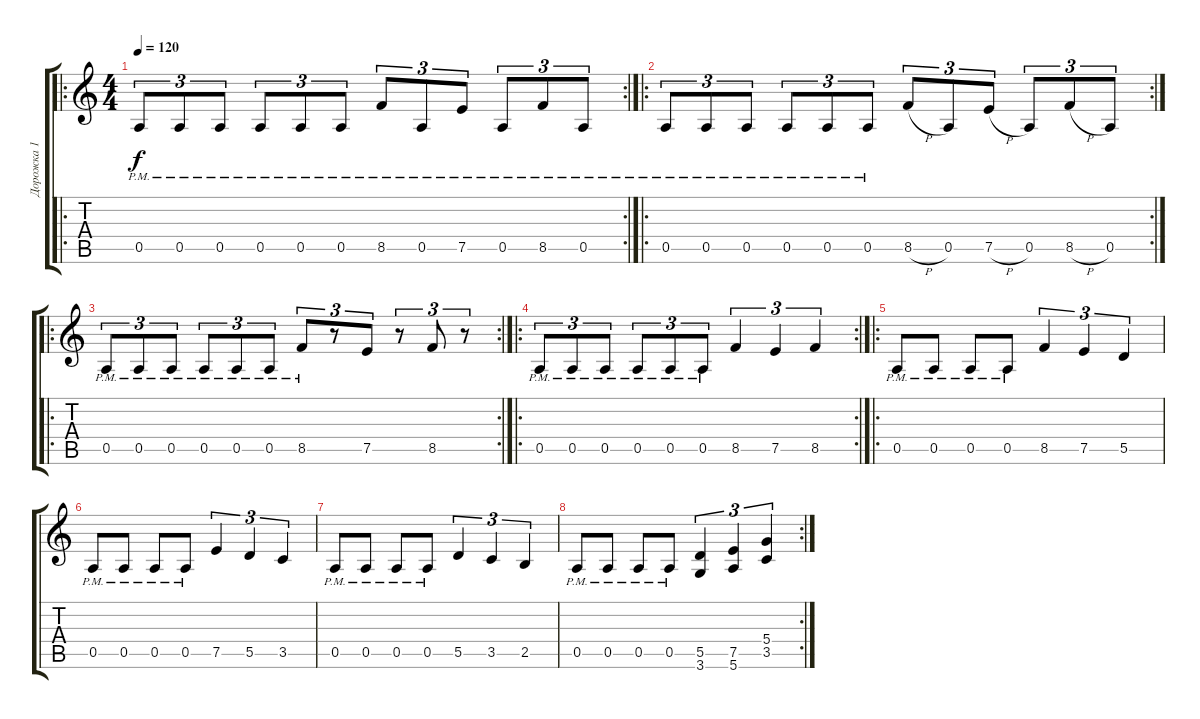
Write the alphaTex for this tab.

\track ("Дорожка 1" "Дорожка 1") {instrument distortionguitar}
\staff {score tabs}
\tuning (E4 B3 G3 D3 A2 E2) {hide}
\ro
\rc 2
\ts (4 4)
\tempo 120
\clef g2
\ks c
0.5{pm}.8{tu (3 2) dy f instrument distortionguitar} 0.5{pm}.8{tu (3 2)} 0.5{pm}.8{tu (3 2)} 0.5{pm}.8{tu (3 2)} 0.5{pm}.8{tu (3 2)} 0.5{pm}.8{tu (3 2)} 8.5{pm}.8{tu (3 2)} 0.5{pm}.8{tu (3 2)} 7.5{pm}.8{tu (3 2)} 0.5{pm}.8{tu (3 2)} 8.5{pm}.8{tu (3 2)} 0.5{pm}.8{tu (3 2)} |
\ro
\rc 2
0.5{pm}.8{tu (3 2)} 0.5{pm}.8{tu (3 2)} 0.5{pm}.8{tu (3 2)} 0.5{pm}.8{tu (3 2)} 0.5{pm}.8{tu (3 2)} 0.5{pm}.8{tu (3 2)} 8.5{h}.8{tu (3 2)} 0.5.8{tu (3 2)} 7.5{h}.8{tu (3 2)} 0.5.8{tu (3 2)} 8.5{h}.8{tu (3 2)} 0.5.8{tu (3 2)} |
\ro
\rc 2
0.5{pm}.8{tu (3 2)} 0.5{pm}.8{tu (3 2)} 0.5{pm}.8{tu (3 2)} 0.5{pm}.8{tu (3 2)} 0.5{pm}.8{tu (3 2)} 0.5{pm}.8{tu (3 2)} 8.5{pm}.8{tu (3 2)} r.8{tu (3 2)} 7.5.8{tu (3 2)} r.8{tu (3 2)} 8.5.8{tu (3 2)} r.8{tu (3 2)} |
\ro
\rc 2
0.5{pm}.8{tu (3 2)} 0.5{pm}.8{tu (3 2)} 0.5{pm}.8{tu (3 2)} 0.5{pm}.8{tu (3 2)} 0.5{pm}.8{tu (3 2)} 0.5{pm}.8{tu (3 2)} 8.5.4{tu (3 2)} 7.5.4{tu (3 2)} 8.5.4{tu (3 2)} |
\ro
0.5{pm}.8 0.5{pm}.8 0.5{pm}.8 0.5{pm}.8 8.5.4{tu (3 2)} 7.5.4{tu (3 2)} 5.5.4{tu (3 2)} |
0.5{pm}.8 0.5{pm}.8 0.5{pm}.8 0.5{pm}.8 7.5.4{tu (3 2)} 5.5.4{tu (3 2)} 3.5.4{tu (3 2)} |
0.5{pm}.8 0.5{pm}.8 0.5{pm}.8 0.5{pm}.8 5.5.4{tu (3 2)} 3.5.4{tu (3 2)} 2.5.4{tu (3 2)} |
\rc 2
0.5{pm}.8 0.5{pm}.8 0.5{pm}.8 0.5{pm}.8 (5.5 3.6).4{tu (3 2)} (7.5 5.6).4{tu (3 2)} (5.4 3.5).4{tu (3 2)}
